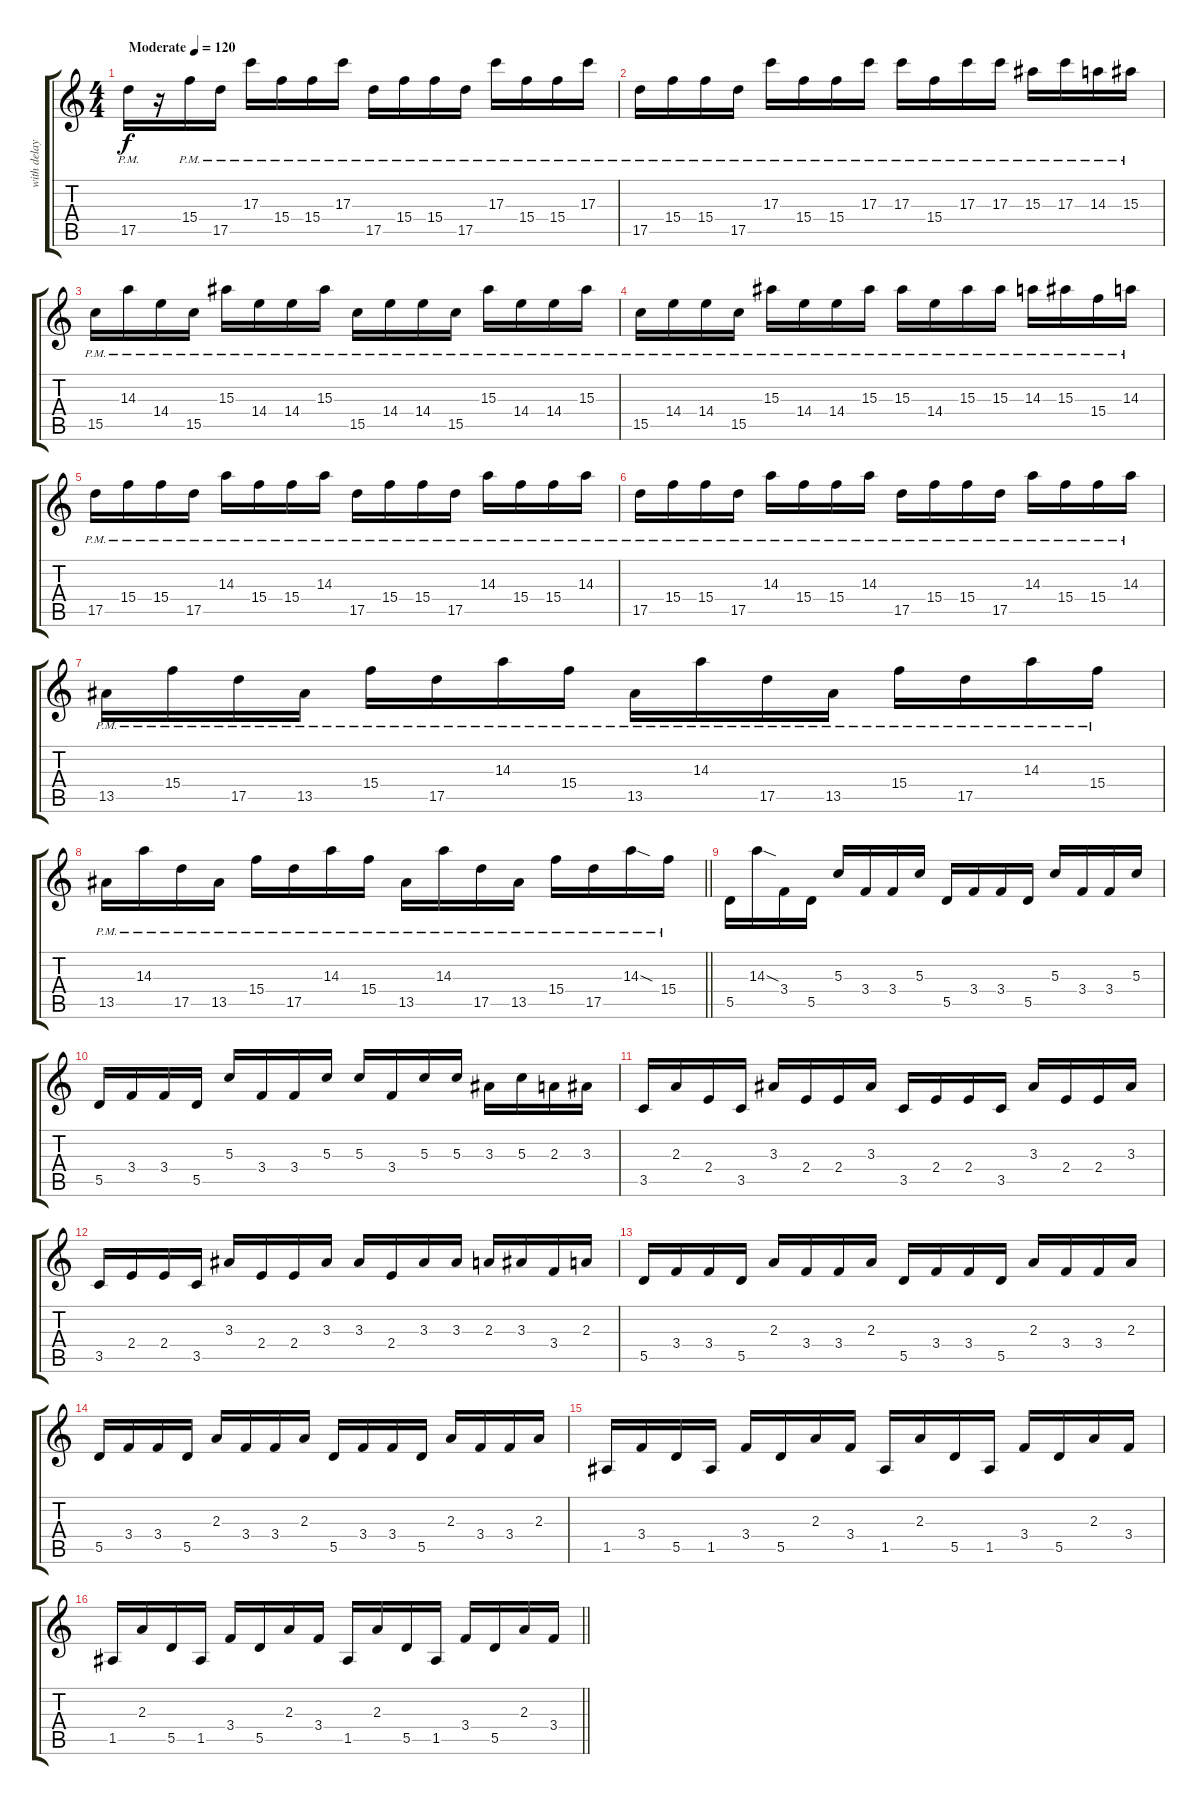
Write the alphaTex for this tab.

\track ("with delay" "with delay") {instrument acousticguitarsteel}
\staff {score tabs}
\tuning (E4 C4 G3 D3 A2 E2) {hide}
\ts (4 4)
\tempo (120 "Moderate")
\clef g2
\ks c
17.5{pm}.16{dy f instrument acousticguitarsteel} r.16 15.4{pm}.16 17.5{pm}.16 17.3{pm}.16 15.4{pm}.16 15.4{pm}.16 17.3{pm}.16 17.5{pm}.16 15.4{pm}.16 15.4{pm}.16 17.5{pm}.16 17.3{pm}.16 15.4{pm}.16 15.4{pm}.16 17.3{pm}.16 |
17.5{pm}.16 15.4{pm}.16 15.4{pm}.16 17.5{pm}.16 17.3{pm}.16 15.4{pm}.16 15.4{pm}.16 17.3{pm}.16 17.3{pm}.16 15.4{pm}.16 17.3{pm}.16 17.3{pm}.16 15.3{pm}.16 17.3{pm}.16 14.3{pm}.16 15.3{pm}.16 |
15.5{pm}.16 14.3{pm}.16 14.4{pm}.16 15.5{pm}.16 15.3{pm}.16 14.4{pm}.16 14.4{pm}.16 15.3{pm}.16 15.5{pm}.16 14.4{pm}.16 14.4{pm}.16 15.5{pm}.16 15.3{pm}.16 14.4{pm}.16 14.4{pm}.16 15.3{pm}.16 |
15.5{pm}.16 14.4{pm}.16 14.4{pm}.16 15.5{pm}.16 15.3{pm}.16 14.4{pm}.16 14.4{pm}.16 15.3{pm}.16 15.3{pm}.16 14.4{pm}.16 15.3{pm}.16 15.3{pm}.16 14.3{pm}.16 15.3{pm}.16 15.4{pm}.16 14.3{pm}.16 |
17.5{pm}.16 15.4{pm}.16 15.4{pm}.16 17.5{pm}.16 14.3{pm}.16 15.4{pm}.16 15.4{pm}.16 14.3{pm}.16 17.5{pm}.16 15.4{pm}.16 15.4{pm}.16 17.5{pm}.16 14.3{pm}.16 15.4{pm}.16 15.4{pm}.16 14.3{pm}.16 |
17.5{pm}.16 15.4{pm}.16 15.4{pm}.16 17.5{pm}.16 14.3{pm}.16 15.4{pm}.16 15.4{pm}.16 14.3{pm}.16 17.5{pm}.16 15.4{pm}.16 15.4{pm}.16 17.5{pm}.16 14.3{pm}.16 15.4{pm}.16 15.4{pm}.16 14.3{pm}.16 |
13.5{pm}.16 15.4{pm}.16 17.5{pm}.16 13.5{pm}.16 15.4{pm}.16 17.5{pm}.16 14.3{pm}.16 15.4{pm}.16 13.5{pm}.16 14.3{pm}.16 17.5{pm}.16 13.5{pm}.16 15.4{pm}.16 17.5{pm}.16 14.3{pm}.16 15.4{pm}.16 |
\barLineRight lightlight
13.5{pm}.16 14.3{pm}.16 17.5{pm}.16 13.5{pm}.16 15.4{pm}.16 17.5{pm}.16 14.3{pm}.16 15.4{pm}.16 13.5{pm}.16 14.3{pm}.16 17.5{pm}.16 13.5{pm}.16 15.4{pm}.16 17.5{pm}.16 14.3{sod pm}.16 15.4{pm}.16 |
\section ("" "")
5.5.16 14.3{sod}.16 3.4.16 5.5.16 5.3.16 3.4.16 3.4.16 5.3.16 5.5.16 3.4.16 3.4.16 5.5.16 5.3.16 3.4.16 3.4.16 5.3.16 |
5.5.16 3.4.16 3.4.16 5.5.16 5.3.16 3.4.16 3.4.16 5.3.16 5.3.16 3.4.16 5.3.16 5.3.16 3.3.16 5.3.16 2.3.16 3.3.16 |
3.5.16 2.3.16 2.4.16 3.5.16 3.3.16 2.4.16 2.4.16 3.3.16 3.5.16 2.4.16 2.4.16 3.5.16 3.3.16 2.4.16 2.4.16 3.3.16 |
3.5.16 2.4.16 2.4.16 3.5.16 3.3.16 2.4.16 2.4.16 3.3.16 3.3.16 2.4.16 3.3.16 3.3.16 2.3.16 3.3.16 3.4.16 2.3.16 |
5.5.16 3.4.16 3.4.16 5.5.16 2.3.16 3.4.16 3.4.16 2.3.16 5.5.16 3.4.16 3.4.16 5.5.16 2.3.16 3.4.16 3.4.16 2.3.16 |
5.5.16 3.4.16 3.4.16 5.5.16 2.3.16 3.4.16 3.4.16 2.3.16 5.5.16 3.4.16 3.4.16 5.5.16 2.3.16 3.4.16 3.4.16 2.3.16 |
1.5.16 3.4.16 5.5.16 1.5.16 3.4.16 5.5.16 2.3.16 3.4.16 1.5.16 2.3.16 5.5.16 1.5.16 3.4.16 5.5.16 2.3.16 3.4.16 |
\barLineRight lightlight
1.5.16 2.3.16 5.5.16 1.5.16 3.4.16 5.5.16 2.3.16 3.4.16 1.5.16 2.3.16 5.5.16 1.5.16 3.4.16 5.5.16 2.3.16 3.4.16
